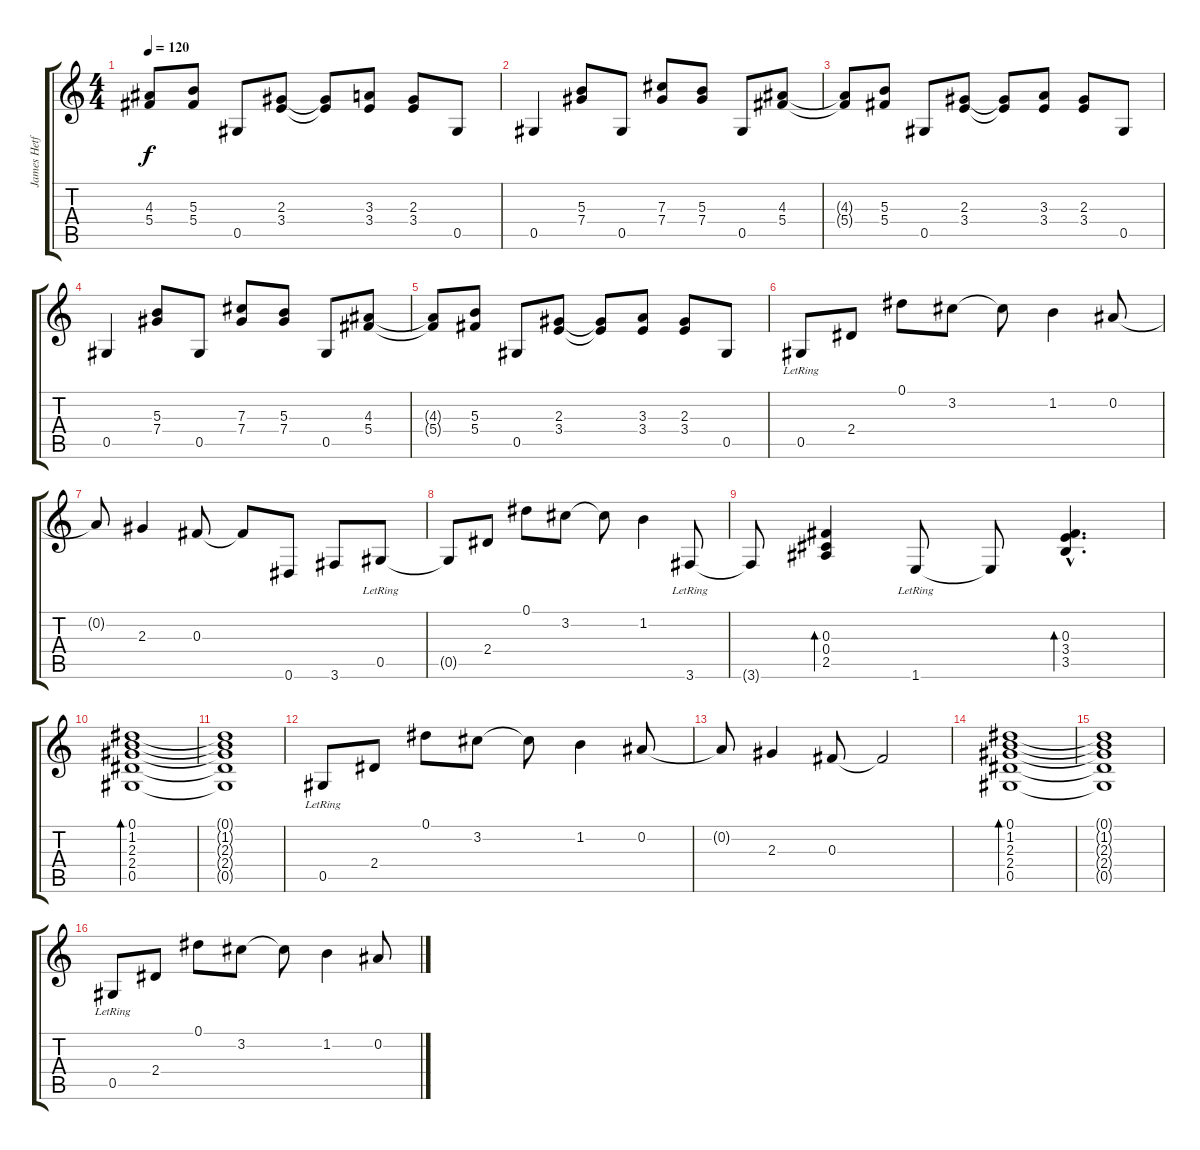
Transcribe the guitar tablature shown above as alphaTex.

\track ("James Hetfield" "James Hetf") {instrument distortionguitar}
\staff {score tabs}
\tuning (Eb4 Bb3 Gb3 Db3 Ab2 Eb2) {hide}
\ts (4 4)
\tempo 120
\clef g2
\ks c
(4.3{t} 5.4{t}).8{dy f} (5.3 5.4).8 0.5.8 (2.3 3.4).8 (2.3{t} 3.4{t}).8 (3.3 3.4).8 (2.3 3.4).8 0.5.8 |
0.5.4 (5.3 7.4).8 0.5.8 (7.3 7.4).8 (5.3 7.4).8 0.5.8 (4.3 5.4).8 |
(4.3{t} 5.4{t}).8 (5.3 5.4).8 0.5.8 (2.3 3.4).8 (2.3{t} 3.4{t}).8 (3.3 3.4).8 (2.3 3.4).8 0.5.8 |
0.5.4 (5.3 7.4).8 0.5.8 (7.3 7.4).8 (5.3 7.4).8 0.5.8 (4.3 5.4).8 |
(4.3{t} 5.4{t}).8 (5.3 5.4).8 0.5.8 (2.3 3.4).8 (2.3{t} 3.4{t}).8 (3.3 3.4).8 (2.3 3.4).8 0.5.8 |
0.5{lr}.8{instrument electricguitarclean} 2.4.8 0.1.8 3.2.8 3.2{t}.8 1.2.4 0.2.8 |
0.2{t}.8 2.3.4 0.3.8 0.3{t}.8 0.6.8 3.6.8 0.5{lr}.8 |
0.5{t}.8 2.4.8 0.1.8 3.2.8 3.2{t}.8 1.2.4 3.6{lr}.8 |
3.6{t}.8 (0.3 0.4 2.5).4{bd 240} 1.6{lr}.8 1.6{t}.8 (0.3{hac} 3.4{hac} 3.5{hac}).4{d bd 240} |
(0.1 1.2 2.3 2.4 0.5).1{bd 120} |
(0.1{t} 1.2{t} 2.3{t} 2.4{t} 0.5{t}).1 |
0.5{lr}.8 2.4.8 0.1.8 3.2.8 3.2{t}.8 1.2.4 0.2.8 |
0.2{t}.8 2.3.4 0.3.8 0.3{t}.2 |
(0.1 1.2 2.3 2.4 0.5).1{bd 120} |
(0.1{t} 1.2{t} 2.3{t} 2.4{t} 0.5{t}).1 |
0.5{lr}.8{instrument electricguitarclean} 2.4.8 0.1.8 3.2.8 3.2{t}.8 1.2.4 0.2.8
